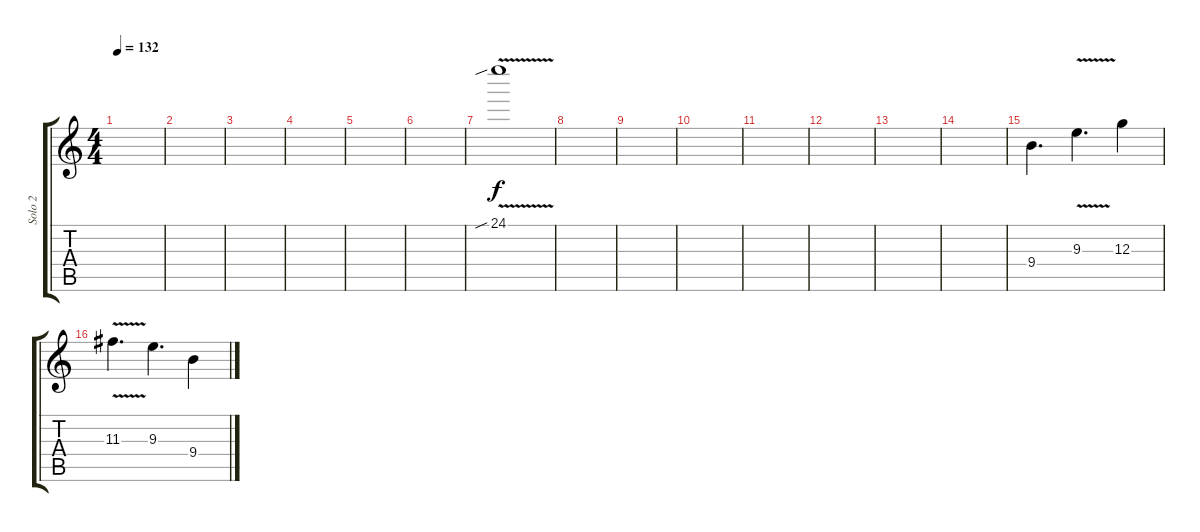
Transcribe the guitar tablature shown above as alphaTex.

\track ("Solo 2" "Solo 2") {instrument distortionguitar}
\staff {score tabs}
\tuning (E4 B3 G3 D3 A2 E2) {hide}
\ts (4 4)
\tempo 132
\clef g2
\ks c
|
|
|
|
|
|
24.1{v sib}.1 |
|
|
|
|
|
|
|
9.4.4{d} 9.3{v}.4{d} 12.3.4 |
11.3{v}.4{d} 9.3.4{d} 9.4.4
